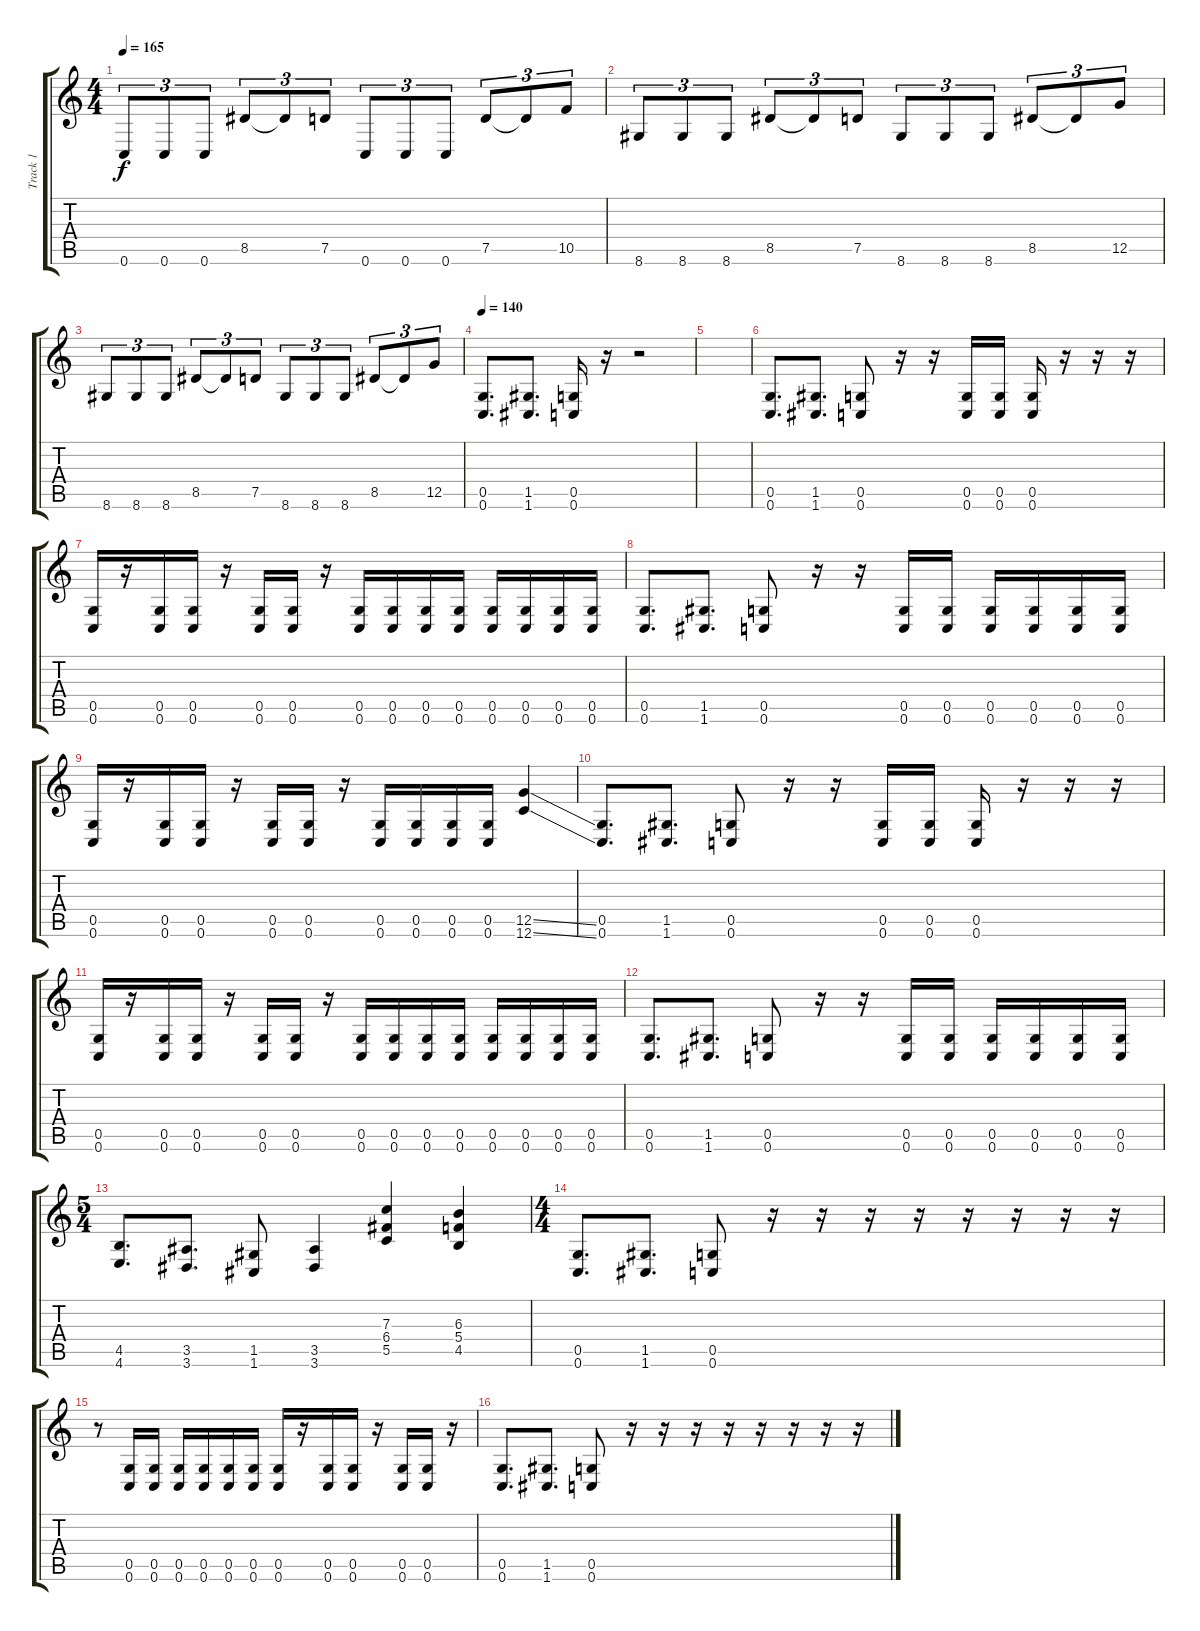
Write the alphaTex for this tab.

\track ("Track 1" "Track 1") {instrument distortionguitar}
\staff {score tabs}
\tuning (D4 A3 F3 C3 G2 C2) {hide}
\ts (4 4)
\tempo 165
\clef g2
\ks c
0.6.8{tu (3 2) dy f instrument distortionguitar} 0.6.8{tu (3 2)} 0.6.8{tu (3 2)} 8.5.8{tu (3 2)} 8.5{t}.8{tu (3 2)} 7.5.8{tu (3 2)} 0.6.8{tu (3 2)} 0.6.8{tu (3 2)} 0.6.8{tu (3 2)} 7.5.8{tu (3 2)} 7.5{t}.8{tu (3 2)} 10.5.8{tu (3 2)} |
8.6.8{tu (3 2) instrument distortionguitar} 8.6.8{tu (3 2)} 8.6.8{tu (3 2)} 8.5.8{tu (3 2)} 8.5{t}.8{tu (3 2)} 7.5.8{tu (3 2)} 8.6.8{tu (3 2)} 8.6.8{tu (3 2)} 8.6.8{tu (3 2)} 8.5.8{tu (3 2)} 8.5{t}.8{tu (3 2)} 12.5.8{tu (3 2)} |
8.6.8{tu (3 2) instrument distortionguitar} 8.6.8{tu (3 2)} 8.6.8{tu (3 2)} 8.5.8{tu (3 2)} 8.5{t}.8{tu (3 2)} 7.5.8{tu (3 2)} 8.6.8{tu (3 2)} 8.6.8{tu (3 2)} 8.6.8{tu (3 2)} 8.5.8{tu (3 2)} 8.5{t}.8{tu (3 2)} 12.5.8{tu (3 2)} |
\tempo 150
\tempo 140
(0.5 0.6).8{d} (1.5 1.6).8{d} (0.5 0.6).16 r.16 r.2 |
|
(0.5 0.6).8{d} (1.5 1.6).8{d} (0.5 0.6).8 r.16 r.16 (0.5 0.6).16 (0.5 0.6).16 (0.5 0.6).16 r.16 r.16 r.16 |
(0.5 0.6).16 r.16 (0.5 0.6).16 (0.5 0.6).16 r.16 (0.5 0.6).16 (0.5 0.6).16 r.16 (0.5 0.6).16 (0.5 0.6).16 (0.5 0.6).16 (0.5 0.6).16 (0.5 0.6).16 (0.5 0.6).16 (0.5 0.6).16 (0.5 0.6).16 |
(0.5 0.6).8{d} (1.5 1.6).8{d} (0.5 0.6).8 r.16 r.16 (0.5 0.6).16 (0.5 0.6).16 (0.5 0.6).16 (0.5 0.6).16 (0.5 0.6).16 (0.5 0.6).16 |
(0.5 0.6).16 r.16 (0.5 0.6).16 (0.5 0.6).16 r.16 (0.5 0.6).16 (0.5 0.6).16 r.16 (0.5 0.6).16 (0.5 0.6).16 (0.5 0.6).16 (0.5 0.6).16 (12.5{ss} 12.6{ss}).4 |
(0.5 0.6).8{d} (1.5 1.6).8{d} (0.5 0.6).8 r.16 r.16 (0.5 0.6).16 (0.5 0.6).16 (0.5 0.6).16 r.16 r.16 r.16 |
(0.5 0.6).16 r.16 (0.5 0.6).16 (0.5 0.6).16 r.16 (0.5 0.6).16 (0.5 0.6).16 r.16 (0.5 0.6).16 (0.5 0.6).16 (0.5 0.6).16 (0.5 0.6).16 (0.5 0.6).16 (0.5 0.6).16 (0.5 0.6).16 (0.5 0.6).16 |
(0.5 0.6).8{d} (1.5 1.6).8{d} (0.5 0.6).8 r.16 r.16 (0.5 0.6).16 (0.5 0.6).16 (0.5 0.6).16 (0.5 0.6).16 (0.5 0.6).16 (0.5 0.6).16 |
\ts (5 4)
(4.5 4.6).8{d} (3.5 3.6).8{d} (1.5 1.6).8 (3.5 3.6).4 (7.3 6.4 5.5).4 (6.3 5.4 4.5).4 |
\ts (4 4)
(0.5 0.6).8{d} (1.5 1.6).8{d} (0.5 0.6).8 r.16 r.16 r.16 r.16 r.16 r.16 r.16 r.16 |
r.8 (0.5 0.6).16 (0.5 0.6).16 (0.5 0.6).16 (0.5 0.6).16 (0.5 0.6).16 (0.5 0.6).16 (0.5 0.6).16 r.16 (0.5 0.6).16 (0.5 0.6).16 r.16 (0.5 0.6).16 (0.5 0.6).16 r.16 |
(0.5 0.6).8{d} (1.5 1.6).8{d} (0.5 0.6).8 r.16 r.16 r.16 r.16 r.16 r.16 r.16 r.16
